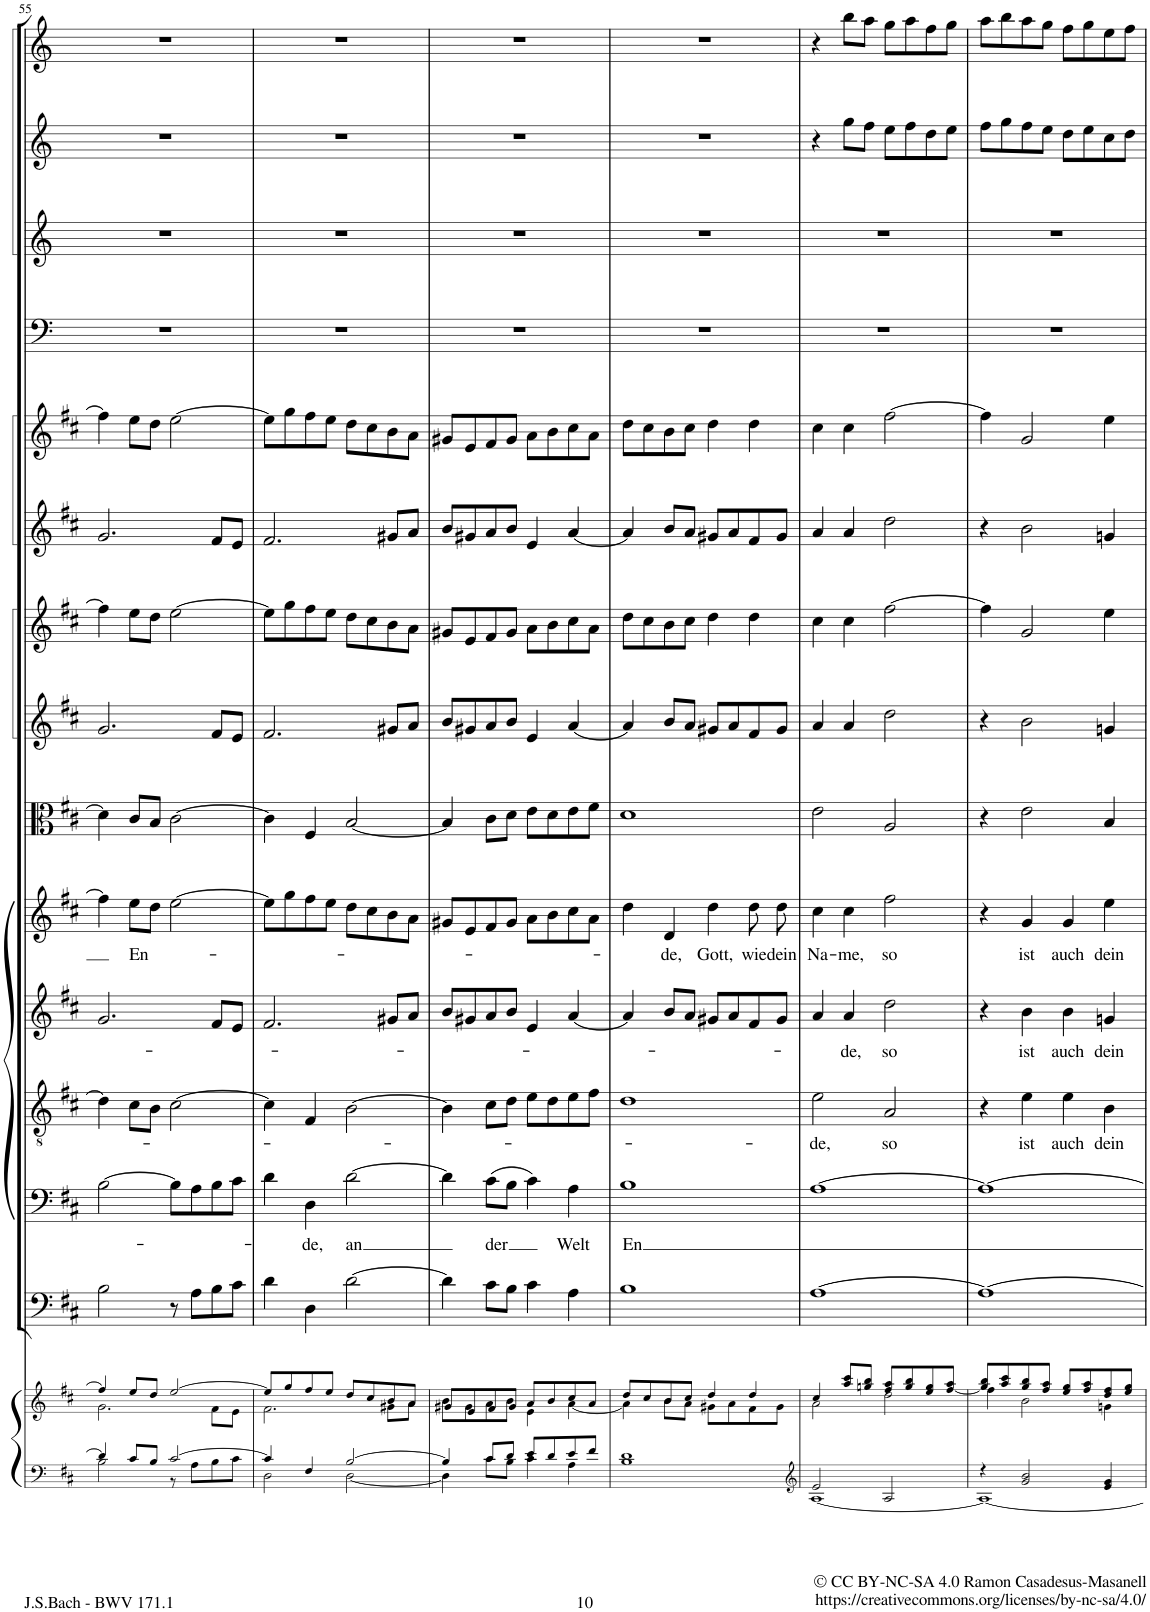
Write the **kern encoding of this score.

**kern	**kern	**kern	**kern	**text	**kern	**text	**kern	**text	**kern	**text	**kern	**kern	**kern	**kern	**kern	**kern	**kern	**kern	**kern
*part15	*part15	*part14	*part13	*part13	*part12	*part12	*part11	*part11	*part10	*part10	*part9	*part8	*part7	*part6	*part5	*part4	*part3	*part2	*part1
*staff16	*staff15	*staff14	*staff13	*staff13	*staff12	*staff12	*staff11	*staff11	*staff10	*staff10	*staff9	*staff8	*staff7	*staff6	*staff5	*staff4	*staff3	*staff2	*staff1
*I"Piano reduction	*	*I"Continuo	*I"Basso	*	*I"Tenore	*	*I"Alto	*	*I"Soprano	*	*I"Viola	*I"Violino II	*I"Violino I	*I"Oboe II	*I"Oboe I	*I"Timpani	*I"Tromba III	*I"Tromba II	*I"Tromba I
*I'Pno	*	*	*	*	*	*	*	*	*	*	*I'Vla	*I'Vln	*I'Vln	*I'Ob	*I'Ob	*I'Timp	*	*	*
!!LO:PB:g=z
*clefF4	*clefG2	*clefF4	*clefF4	*	*clefGv2	*	*clefG2	*	*clefG2	*	*clefC3	*clefG2	*clefG2	*clefG2	*clefG2	*clefF4	*clefG2	*clefG2	*clefG2
*	*	*	*	*	*	*	*	*	*	*	*	*	*	*	*	*	*Trd-1c-2	*Trd-1c-2	*Trd-1c-2
*k[f#c#]	*k[f#c#]	*k[f#c#]	*k[f#c#]	*	*k[f#c#]	*	*k[f#c#]	*	*k[f#c#]	*	*k[f#c#]	*k[f#c#]	*k[f#c#]	*k[f#c#]	*k[f#c#]	*k[]	*k[]	*k[]	*k[]
*M2/2	*M2/2	*M2/2	*M2/2	*	*M2/2	*	*M2/2	*	*M2/2	*	*M2/2	*M2/2	*M2/2	*M2/2	*M2/2	*M2/2	*M2/2	*M2/2	*M2/2
=55	=55	=55	=55	=55	=55	=55	=55	=55	=55	=55	=55	=55	=55	=55	=55	=55	=55	=55	=55
*^	*^	*	*	*	*	*	*	*	*	*	*	*	*	*	*	*	*	*	*
4d/]	2B\	4ff#/]	2.g\	2B\	[2B\	.	4d\]	.	2.g/	.	4ff#\]	.	4d\]	2.g/	4ff#\]	2.g/	4ff#\]	1r	1r	1r	1r
!	!	!	!	!	!	!	!	!	!	!	!	!LO:LY:b	!	!	!	!	!	!	!	!	!
8c#/L	.	8ee/L	.	.	.	.	8c#\L	.	.	.	8ee\L	En-	8c#/L	.	8ee\L	.	8ee\L	.	.	.	.
8B/J	.	8dd/J	.	.	.	.	8B\J	.	.	.	8dd\J	.	8B/J	.	8dd\J	.	8dd\J	.	.	.	.
[2c#/	8r	[2ee/	.	8r	8B\L]	.	[2c#\	.	.	.	[2ee\	.	[2c#\	.	[2ee\	.	[2ee\	.	.	.	.
.	8A\L	.	.	8A\L	8A\	.	.	.	.	.	.	.	.	.	.	.	.	.	.	.	.
.	8B\	.	8f#\L	8B\	8B\	.	.	.	8f#/L	.	.	.	.	8f#/L	.	8f#/L	.	.	.	.	.
.	8c#\J	.	8e\J	8c#\J	8c#\J	.	.	.	8e/J	.	.	.	.	8e/J	.	8e/J	.	.	.	.	.
=56	=56	=56	=56	=56	=56	=56	=56	=56	=56	=56	=56	=56	=56	=56	=56	=56	=56	=56	=56	=56	=56
4c#/]	2D\	8ee/L]	2.f#\	4d\	4d\	.	4c#\]	.	2.f#/	.	8ee\L]	.	4c#\]	2.f#/	8ee\L]	2.f#/	8ee\L]	1r	1r	1r	1r
.	.	8gg/	.	.	.	.	.	.	.	.	8gg\	.	.	.	8gg\	.	8gg\	.	.	.	.
!	!	!	!	!	!	!LO:LY:b	!	!	!	!	!	!	!	!	!	!	!	!	!	!	!
4F#/	.	8ff#/	.	4D\	4D\	-de,	4F#/	.	.	.	8ff#\	.	4F#/	.	8ff#\	.	8ff#\	.	.	.	.
.	.	8ee/J	.	.	.	.	.	.	.	.	8ee\J	.	.	.	8ee\J	.	8ee\J	.	.	.	.
!	!	!	!	!	!	!LO:LY:b	!	!	!	!	!	!	!	!	!	!	!	!	!	!	!
[2B/	[2D\	8dd/L	.	[2d\	[2d\	an	[2B\	.	.	.	8dd\L	.	[2B/	.	8dd\L	.	8dd\L	.	.	.	.
.	.	8cc#/	.	.	.	.	.	.	.	.	8cc#\	.	.	.	8cc#\	.	8cc#\	.	.	.	.
.	.	8b/	8g#X\L	.	.	.	.	.	8g#X/L	.	8b\	.	.	8g#X/L	8b\	8g#X/L	8b\	.	.	.	.
.	.	8a/J	8a\J	.	.	.	.	.	8a/J	.	8a\J	.	.	8a/J	8a\J	8a/J	8a\J	.	.	.	.
=57	=57	=57	=57	=57	=57	=57	=57	=57	=57	=57	=57	=57	=57	=57	=57	=57	=57	=57	=57	=57	=57
4B/]	4D\]	8g#X/L	8b\L	4d\]	4d\]	.	4B\]	.	8b/L	.	8g#X/L	.	4B/]	8b/L	8g#X/L	8b/L	8g#X/L	1r	1r	1r	1r
.	.	8e/	8g#\	.	.	.	.	.	8g#X/	.	8e/	.	.	8g#X/	8e/	8g#X/	8e/	.	.	.	.
!	!	!	!	!	!	!LO:LY:b	!	!	!	!	!	!	!	!	!	!	!	!	!	!	!
8c#/L	8c#\L	8f#/	8a\	8c#\L	(8c#\L	der	8c#\L	.	8a/	.	8f#/	.	8c#\L	8a/	8f#/	8a/	8f#/	.	.	.	.
8d/J	8B\J	8g#/J	8b\J	8B\J	8B\J	.	8d\J	.	8b/J	.	8g#/J	.	8d\J	8b/J	8g#/J	8b/J	8g#/J	.	.	.	.
8e/L	4c#\	8a/L	4e\	4c#\	4c#\)	.	8e\L	.	4e/	.	8a\L	.	8e\L	4e/	8a\L	4e/	8a\L	.	.	.	.
8d/	.	8b/	.	.	.	.	8d\	.	.	.	8b\	.	8d\	.	8b\	.	8b\	.	.	.	.
!	!	!	!	!	!	!LO:LY:b	!	!	!	!	!	!	!	!	!	!	!	!	!	!	!
8e/	4A\	8cc#/	[4a\	4A\	4A\	Welt	8e\	.	[4a/	.	8cc#\	.	8e\	[4a/	8cc#\	[4a/	8cc#\	.	.	.	.
8f#/J	.	8a/J	.	.	.	.	8f#\J	.	.	.	8a\J	.	8f#\J	.	8a\J	.	8a\J	.	.	.	.
=58	=58	=58	=58	=58	=58	=58	=58	=58	=58	=58	=58	=58	=58	=58	=58	=58	=58	=58	=58	=58	=58
!	!	!	!	!	!	!LO:LY:b	!	!	!	!	!	!	!	!	!	!	!	!	!	!	!
1d	1B	8dd/L	4a\]	1B	1B	En	1d	.	4a/]	.	4dd\	.	1d	4a/]	8dd\L	4a/]	8dd\L	1r	1r	1r	1r
.	.	8cc#/	.	.	.	.	.	.	.	.	.	.	.	.	8cc#\	.	8cc#\	.	.	.	.
!	!	!	!	!	!	!	!	!	!	!	!	!LO:LY:b	!	!	!	!	!	!	!	!	!
.	.	8b/	8b\L	.	.	.	.	.	8b/L	.	4d/	-de,	.	8b/L	8b\	8b/L	8b\	.	.	.	.
.	.	8cc#/J	8a\J	.	.	.	.	.	8a/J	.	.	.	.	8a/J	8cc#\J	8a/J	8cc#\J	.	.	.	.
!	!	!	!	!	!	!	!	!	!	!	!	!LO:LY:b	!	!	!	!	!	!	!	!	!
.	.	4dd/	8g#X\L	.	.	.	.	.	8g#X/L	.	4dd\	Gott,	.	8g#X/L	4dd\	8g#X/L	4dd\	.	.	.	.
.	.	.	8a\	.	.	.	.	.	8a/	.	.	.	.	8a/	.	8a/	.	.	.	.	.
!	!	!	!	!	!	!	!	!	!	!	!	!LO:LY:b	!	!	!	!	!	!	!	!	!
.	.	4dd/	8f#\	.	.	.	.	.	8f#/	.	8dd\	wie	.	8f#/	4dd\	8f#/	4dd\	.	.	.	.
!	!	!	!	!	!	!	!	!	!	!	!	!LO:LY:b	!	!	!	!	!	!	!	!	!
.	.	.	8g#\J	.	.	.	.	.	8g#/J	.	8dd\	dein	.	8g#/J	.	8g#/J	.	.	.	.	.
=59	=59	=59	=59	=59	=59	=59	=59	=59	=59	=59	=59	=59	=59	=59	=59	=59	=59	=59	=59	=59	=59
*clefG2	*	*	*	*	*	*	*	*	*	*	*	*	*	*	*	*	*	*	*	*	*
!	!	!	!	!	!	!	!	!LO:LY:b	!	!	!	!LO:LY:b	!	!	!	!	!	!	!	!	!
2e/	[1A	4cc#/	2a\	[1A	[1A	.	2e\	-de,	4a/	.	4cc#\	Na-	2e\	4a/	4cc#\	4a/	4cc#\	1r	1r	4r	4r
!	!	!	!	!	!	!	!	!	!	!LO:LY:b	!	!LO:LY:b	!	!	!	!	!	!	!	!	!
.	.	8aa/ 8ccc#/L	.	.	.	.	.	.	4a/	-de,	4cc#\	-me,	.	4a/	4cc#\	4a/	4cc#\	.	.	8gg\L	8bb\L
.	.	8ggn/ 8bb/J	.	.	.	.	.	.	.	.	.	.	.	.	.	.	.	.	.	8ff\J	8aa\J
!	!	!	!	!	!	!	!	!LO:LY:b	!	!LO:LY:b	!	!LO:LY:b	!	!	!	!	!	!	!	!	!
2A/	.	8ff#/ 8aa/L	2dd\	.	.	.	2A/	so	2dd\	so	2ff#\	so	2A/	2dd\	[2ff#\	2dd\	[2ff#\	.	.	8ee\L	8gg\L
.	.	8gg/ 8bb/	.	.	.	.	.	.	.	.	.	.	.	.	.	.	.	.	.	8ff\	8aa\
.	.	8ee/ 8gg/	.	.	.	.	.	.	.	.	.	.	.	.	.	.	.	.	.	8dd\	8ff\
.	.	[<8ff#/ 8aa/J	.	.	.	.	.	.	.	.	.	.	.	.	.	.	.	.	.	8ee\J	8gg\J
=60	=60	=60	=60	=60	=60	=60	=60	=60	=60	=60	=60	=60	=60	=60	=60	=60	=60	=60	=60	=60	=60
4r	1A_	8gg/ 8bb/L	4ff#\]	1A_	1A_	.	4r	.	4r	.	4r	.	4r	4r	4ff#\]	4r	4ff#\]	1r	1r	8ff\L	8aa\L
.	.	8aa/ 8ccc#/	.	.	.	.	.	.	.	.	.	.	.	.	.	.	.	.	.	8gg\	8bb\
!	!	!	!	!	!	!	!	!LO:LY:b	!	!LO:LY:b	!	!LO:LY:b	!	!	!	!	!	!	!	!	!
2g/ 2b/	.	8gg/ 8bb/	2b\	.	.	.	4e\	ist	4b\	ist	4g/	ist	2e\	2b\	2g/	2b\	2g/	.	.	8ff\	8aa\
.	.	8ff#/ 8aa/J	.	.	.	.	.	.	.	.	.	.	.	.	.	.	.	.	.	8ee\J	8gg\J
!	!	!	!	!	!	!	!	!LO:LY:b	!	!LO:LY:b	!	!LO:LY:b	!	!	!	!	!	!	!	!	!
.	.	8ee/ 8gg/L	.	.	.	.	4e\	auch	4b\	auch	4g/	auch	.	.	.	.	.	.	.	8dd\L	8ff\L
.	.	8ff#/ 8aa/	.	.	.	.	.	.	.	.	.	.	.	.	.	.	.	.	.	8ee\	8gg\
!	!	!	!	!	!	!	!	!LO:LY:b	!	!LO:LY:b	!	!LO:LY:b	!	!	!	!	!	!	!	!	!
4e/ 4g/	.	8dd/ 8ff#/	4gn\	.	.	.	4B\	dein	4gn/	dein	4ee\	dein	4B/	4gn/	4ee\	4gn/	4ee\	.	.	8cc\	8ee\
.	.	8ee/ 8gg/J	.	.	.	.	.	.	.	.	.	.	.	.	.	.	.	.	.	8dd\J	8ff\J
*v	*v	*	*	*	*	*	*	*	*	*	*	*	*	*	*	*	*	*	*	*	*
*	*v	*v	*	*	*	*	*	*	*	*	*	*	*	*	*	*	*	*	*	*
=	=	=	=	=	=	=	=	=	=	=	=	=	=	=	=	=	=	=	=
*-	*-	*-	*-	*-	*-	*-	*-	*-	*-	*-	*-	*-	*-	*-	*-	*-	*-	*-	*-
